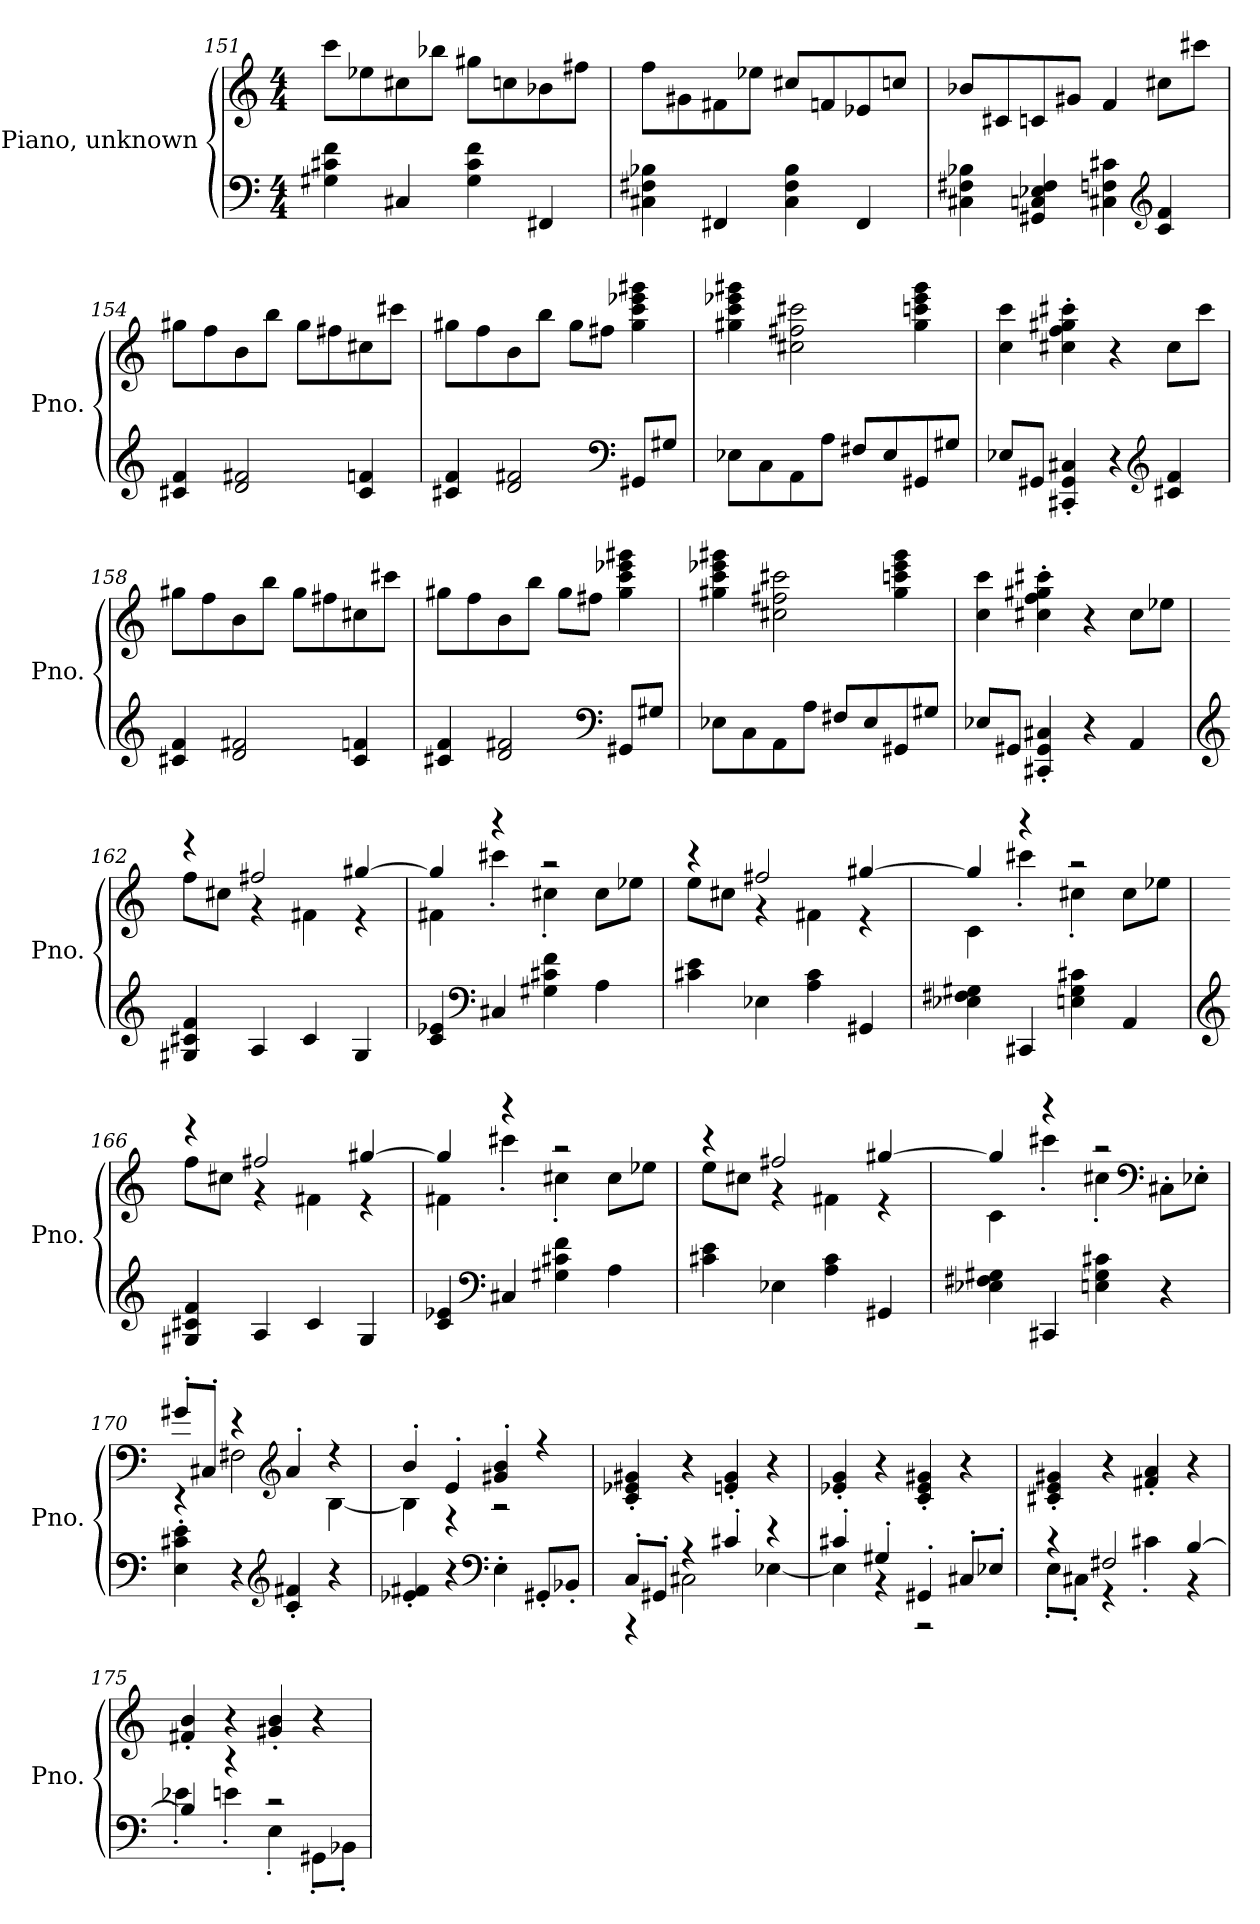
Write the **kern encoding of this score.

**kern	**kern
*part1	*part1
*staff2	*staff1
*I"Piano, unknown	*
*I'Pno.	*
*clefF4	*clefG2
*k[]	*k[]
*M4/4	*M4/4
=151	=151
4G#X\ 4c#X\ 4f\	8ccc\L
.	8ee-X\
4C#X/	8cc#X\
.	8bb-X\J
4G#\ 4c#\ 4f\	8gg#X\L
.	8ccn\
4FF#X/	8b-X\
.	8ff#X\J
!!LO:LB:g=z
=152	=152
4C#X\ 4F#X\ 4B-X\	8ff\L
.	8g#X\
4FF#X/	8f#X\
.	8ee-X\J
4C#\ 4F#\ 4B-\	8cc#X/L
.	8fn/
4FF#/	8e-X/
.	8ccn/J
=153	=153
4C#X\ 4F#X\ 4B-X\	8b-X/L
.	8c#X/
4GG#X/ 4Cn/ 4E-X/ 4F#/	8cn/
.	8g#X/J
4C#X\ 4Fn\ 4c#X\	4f/
*clefG2	*
4c#/ 4f/	8cc#X\L
.	8ccc#X\J
=154	=154
4c#X/ 4f/	8gg#X\L
.	8ff\
2d/ 2f#X/	8b\
.	8bb\J
.	8gg#\L
.	8ff#X\
4c#/ 4fn/	8cc#X\
.	8ccc#X\J
!!LO:LB:g=z
=155	=155
4c#X/ 4f/	8gg#X\L
.	8ff\
2d/ 2f#X/	8b\
.	8bb\J
.	8gg#\L
.	8ff#X\J
*clefF4	*
8GG#X/L	4gg#\ 4ccc\ 4eee-X\ 4ggg#X\
8G#X/J	.
=156	=156
8E-X\L	4gg#X\ 4ccc\ 4eee-X\ 4ggg#X\
8C\	.
8AA\	2cc#X\ 2ff#X\ 2ccc#X\
8A\J	.
8F#X/L	.
8E-/	.
8GG#X/	4gg#\ 4cccn\ 4eee-\ 4ggg#\
8G#X/J	.
=157	=157
8E-X/L	4cc\ 4ccc\
8GG#X/J	.
4CC#X/' 4GG#/' 4C#X/'	4cc#X\' 4ff\' 4gg#X\' 4ccc#X\'
4r	4r
*clefG2	*
4c#X/ 4f/	8cc#\L
.	8ccc#\J
!!LO:LB:g=z
=158	=158
4c#X/ 4f/	8gg#X\L
.	8ff\
2d/ 2f#X/	8b\
.	8bb\J
.	8gg#\L
.	8ff#X\
4c#/ 4fn/	8cc#X\
.	8ccc#X\J
=159	=159
4c#X/ 4f/	8gg#X\L
.	8ff\
2d/ 2f#X/	8b\
.	8bb\J
.	8gg#\L
.	8ff#X\J
*clefF4	*
8GG#X/L	4gg#\ 4ccc\ 4eee-X\ 4ggg#X\
8G#X/J	.
=160	=160
8E-X\L	4gg#X\ 4ccc\ 4eee-X\ 4ggg#X\
8C\	.
8AA\	2cc#X\ 2ff#X\ 2ccc#X\
8A\J	.
8F#X/L	.
8E-/	.
8GG#X/	4gg#\ 4cccn\ 4eee-\ 4ggg#\
8G#X/J	.
!!LO:LB:g=z
=161	=161
8E-X/L	4cc\ 4ccc\
8GG#X/J	.
4CC#X/' 4GG#/' 4C#X/'	4cc#X\' 4ff\' 4gg#X\' 4ccc#X\'
4r	4r
4AA/	8cc#\L
.	8ee-X\J
=162	=162
*clefG2	*
*	*^
4G#X/ 4c#X/ 4f/	4r	8ff\L
.	.	8cc#X\J
4A/	2ff#X/	4r
4c#/	.	4f#X\
4G#/	[4gg#X/	4r
=163	=163	=163
4c/ 4e-X/	4gg#/]	4f#X\
*clefF4	*	*
4C#X/	4r	4ccc#X'\
4G#X\ 4c#X\ 4f\	2r	4cc#X'\
4A\	.	8cc#\L
.	.	8ee-X\J
=164	=164	=164
4c#X\ 4e\	4r	8ee\L
.	.	8cc#X\J
4E-X\	2ff#X/	4r
4A\ 4c#\	.	4f#X\
4GG#X/	[4gg#X/	4r
!!LO:PB:g=z	!!
=165	=165	=165
4E-X\ 4F#X\ 4G#X\	4gg#/]	4c\
4CC#X/	4r	4ccc#X'\
4En\ 4G#\ 4c#X\	2r	4cc#X'\
4AA/	.	8cc#\L
.	.	8ee-X\J
=166	=166	=166
*clefG2	*	*
4G#X/ 4c#X/ 4f/	4r	8ff\L
.	.	8cc#X\J
4A/	2ff#X/	4r
4c#/	.	4f#X\
4G#/	[4gg#X/	4r
=167	=167	=167
4c/ 4e-X/	4gg#/]	4f#X\
*clefF4	*	*
4C#X/	4r	4ccc#X'\
4G#X\ 4c#X\ 4f\	2r	4cc#X'\
4A\	.	8cc#\L
.	.	8ee-X\J
=168	=168	=168
4c#X\ 4e\	4r	8ee\L
.	.	8cc#X\J
4E-X\	2ff#X/	4r
4A\ 4c#\	.	4f#X\
4GG#X/	[4gg#X/	4r
!!LO:LB:g=z	!!
=169	=169	=169
4E-X\ 4F#X\ 4G#X\	4gg#/]	4c\
4CC#X/	4r	4ccc#X'\
4En\ 4G#\ 4c#X\	2r	4cc#X'\
*	*clefF4	*
4r	.	8C#X'\L
.	.	8E-X'\J
=170	=170	=170
4E\' 4c#X\' 4e\'	8g#X'/L	4r
.	8C#X'/J	.
4r	4r	2F#X\
*clefG2	*clefG2	*
4c#/' 4f#X/'	4a'/	.
4r	4r	[4B\
=171	=171	=171
4e-X/' 4f#X/'	4b'/	4B\]
4r	4e'/	4r
*clefF4	*	*
4E'\	4g#X/' 4b/'	2r
8GG#X'/L	4r	.
8BB-X'/J	.	.
*	*v	*v
=172	=172
*^	*
8C'/L	4r	4c/' 4e-X/' 4g#X/'
8GG#X'/J	.	.
4r	2C#X\	4r
4c#X'/	.	4en/' 4g#/'
4r	[4E-X\	4r
!!LO:LB:g=z
=173	=173	=173
4c#X'/	4E-\]	4e-X/' 4g/'
4G#X'/	4r	4r
4GG#X'/	2r	4c/' 4e-/' 4g#X/'
8C#X'/L	.	4r
8E-X'/J	.	.
=174	=174	=174
4r	8E'\L	4c#X/' 4e/' 4g#X/'
.	8C#X'\J	.
2F#X/	4r	4r
.	4c#X'\	4f#X/' 4a/'
[4B/	4r	4r
=175	=175	=175
4B/]	4e-X'\	4f#X/' 4b/'
4r	4en'\	4r
2r	4E'\	4g#X/' 4b/'
.	8GG#X'\L	4r
.	8BB-X'\J	.
*v	*v	*
=	=
*-	*-
